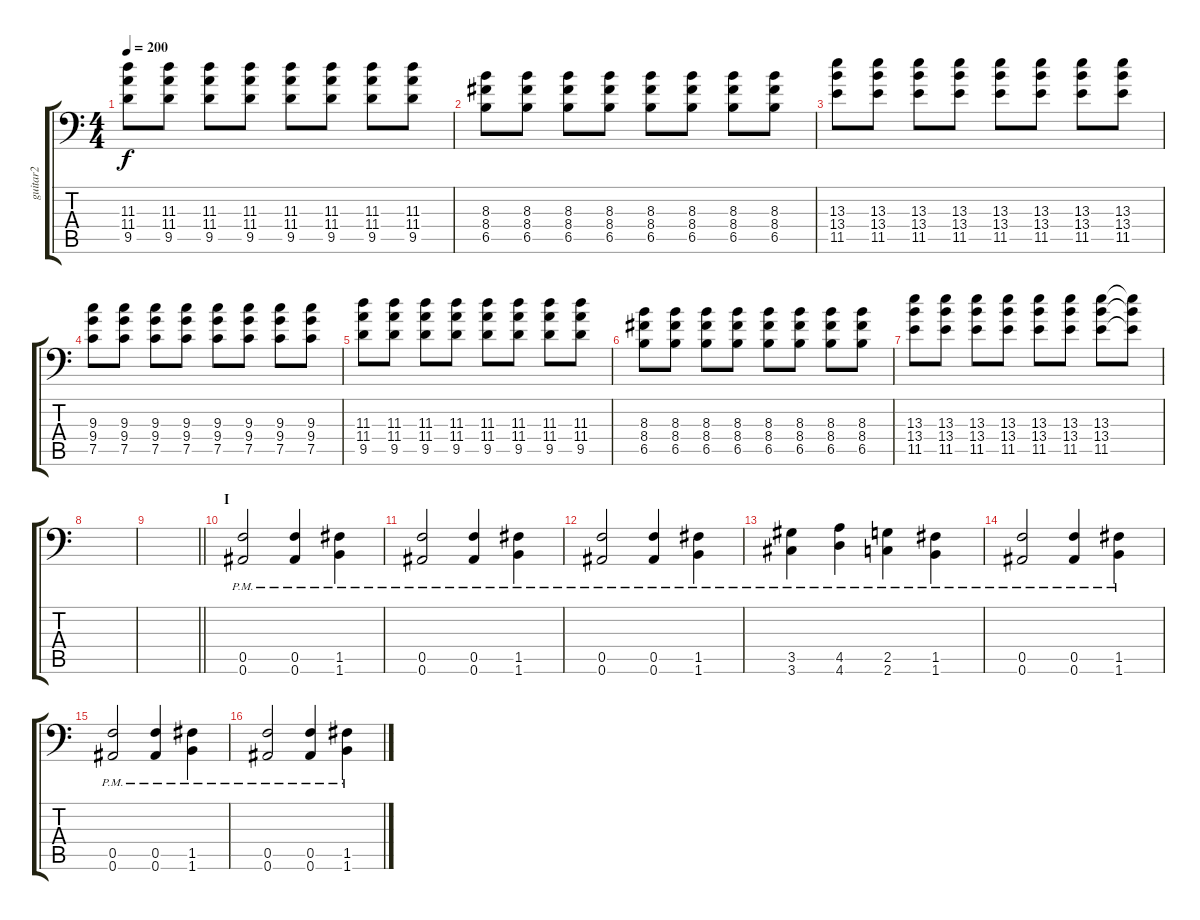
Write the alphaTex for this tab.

\track ("guitar2" "guitar2") {instrument distortionguitar}
\staff {score tabs}
\tuning (C4 G3 Eb3 Bb2 F2 Bb1) {hide}
\ts (4 4)
\tempo 200
\clef f4
\ks c
(11.3 11.4 9.5).8{dy f} (11.3 11.4 9.5).8 (11.3 11.4 9.5).8 (11.3 11.4 9.5).8 (11.3 11.4 9.5).8 (11.3 11.4 9.5).8 (11.3 11.4 9.5).8 (11.3 11.4 9.5).8 |
(8.3 8.4 6.5).8 (8.3 8.4 6.5).8 (8.3 8.4 6.5).8 (8.3 8.4 6.5).8 (8.3 8.4 6.5).8 (8.3 8.4 6.5).8 (8.3 8.4 6.5).8 (8.3 8.4 6.5).8 |
(13.3 13.4 11.5).8 (13.3 13.4 11.5).8 (13.3 13.4 11.5).8 (13.3 13.4 11.5).8 (13.3 13.4 11.5).8 (13.3 13.4 11.5).8 (13.3 13.4 11.5).8 (13.3 13.4 11.5).8 |
(9.3 9.4 7.5).8 (9.3 9.4 7.5).8 (9.3 9.4 7.5).8 (9.3 9.4 7.5).8 (9.3 9.4 7.5).8 (9.3 9.4 7.5).8 (9.3 9.4 7.5).8 (9.3 9.4 7.5).8 |
(11.3 11.4 9.5).8 (11.3 11.4 9.5).8 (11.3 11.4 9.5).8 (11.3 11.4 9.5).8 (11.3 11.4 9.5).8 (11.3 11.4 9.5).8 (11.3 11.4 9.5).8 (11.3 11.4 9.5).8 |
(8.3 8.4 6.5).8 (8.3 8.4 6.5).8 (8.3 8.4 6.5).8 (8.3 8.4 6.5).8 (8.3 8.4 6.5).8 (8.3 8.4 6.5).8 (8.3 8.4 6.5).8 (8.3 8.4 6.5).8 |
(13.3 13.4 11.5).8 (13.3 13.4 11.5).8 (13.3 13.4 11.5).8 (13.3 13.4 11.5).8 (13.3 13.4 11.5).8 (13.3 13.4 11.5).8 (13.3 13.4 11.5).8 (13.3{t} 13.4{t} 11.5{t}).8 |
|
\barLineRight lightlight
|
\section ("" "I")
(0.5{pm} 0.6{pm}).2 (0.5{pm} 0.6{pm}).4 (1.5{pm} 1.6{pm}).4 |
(0.5{pm} 0.6{pm}).2 (0.5{pm} 0.6{pm}).4 (1.5{pm} 1.6{pm}).4 |
(0.5{pm} 0.6{pm}).2 (0.5{pm} 0.6{pm}).4 (1.5{pm} 1.6{pm}).4 |
(3.5{pm} 3.6{pm}).4 (4.5{pm} 4.6{pm}).4 (2.5{pm} 2.6{pm}).4 (1.5{pm} 1.6{pm}).4 |
(0.5{pm} 0.6{pm}).2 (0.5{pm} 0.6{pm}).4 (1.5{pm} 1.6{pm}).4 |
(0.5{pm} 0.6{pm}).2 (0.5{pm} 0.6{pm}).4 (1.5{pm} 1.6{pm}).4 |
(0.5{pm} 0.6{pm}).2 (0.5{pm} 0.6{pm}).4 (1.5{pm} 1.6{pm}).4
